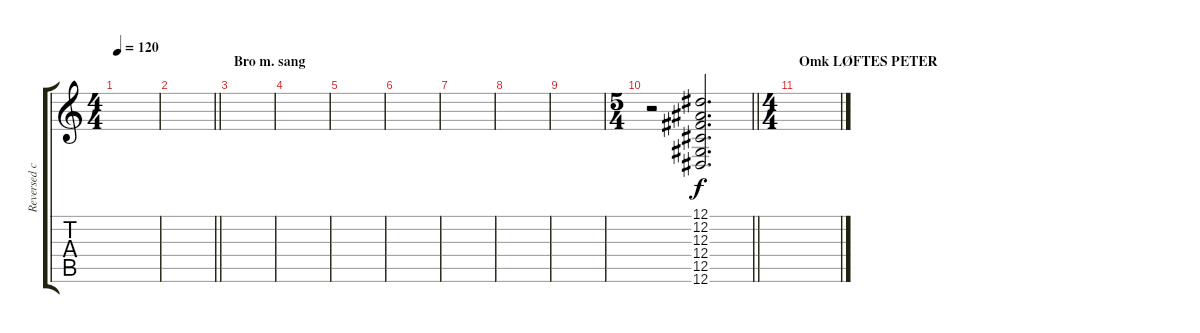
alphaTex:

\track ("Reversed cymbals" "Reversed c") {instrument reversecymbal}
\staff {score tabs}
\tuning (Eb4 Bb3 Gb3 Db3 Ab2 Eb2) {hide}
\ts (4 4)
\tempo 120
\clef g2
\ks c
|
\barLineRight lightlight
|
\section ("" "Bro m. sang")
|
|
|
|
|
|
|
\ts (5 4)
\barLineRight lightlight
r.2 (12.1 12.2 12.3 12.4 12.5 12.6).2{d} |
\ts (4 4)
\section ("" "Omk LØFTES PETER")
